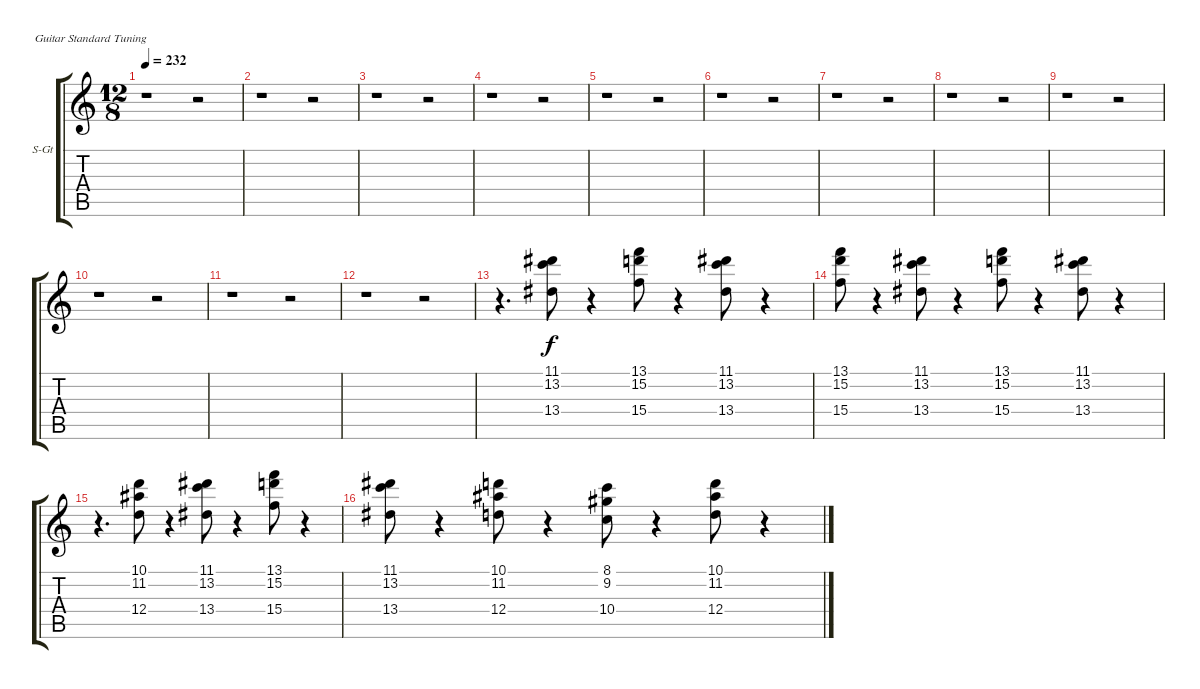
\bracketExtendMode groupsimilarinstruments
\firstSystemTrackNameOrientation horizontal
\otherSystemsTrackNameOrientation horizontal
\track ("Синтезатор II" "S-Gt") {instrument pizzicatostrings}
\staff {score tabs}
\tuning (E4 B3 G3 D3 A2 E2)
\displaytranspose 12
\ts (12 8)
\tempo 232
\clef g2
\ks c
r.1{dy f} r.2 |
r.1 r.2 |
r.1 r.2 |
r.1 r.2 |
r.1 r.2 |
r.1 r.2 |
r.1 r.2 |
r.1 r.2 |
r.1 r.2 |
r.1 r.2 |
r.1 r.2 |
r.1 r.2 |
r.4{d} (11.1 13.2 13.4).8 r.4 (13.1 15.2 15.4).8 r.4 (11.1 13.2 13.4).8 r.4 |
(13.1 15.2 15.4).8 r.4 (11.1 13.2 13.4).8 r.4 (13.1 15.2 15.4).8 r.4 (11.1 13.2 13.4).8 r.4 |
r.4{d} (10.1 11.2 12.4).8 r.4 (11.1 13.2 13.4).8 r.4 (13.1 15.2 15.4).8 r.4 |
(11.1 13.2 13.4).8 r.4 (10.1 11.2 12.4).8 r.4 (8.1 9.2 10.4).8 r.4 (10.1 11.2 12.4).8 r.4
